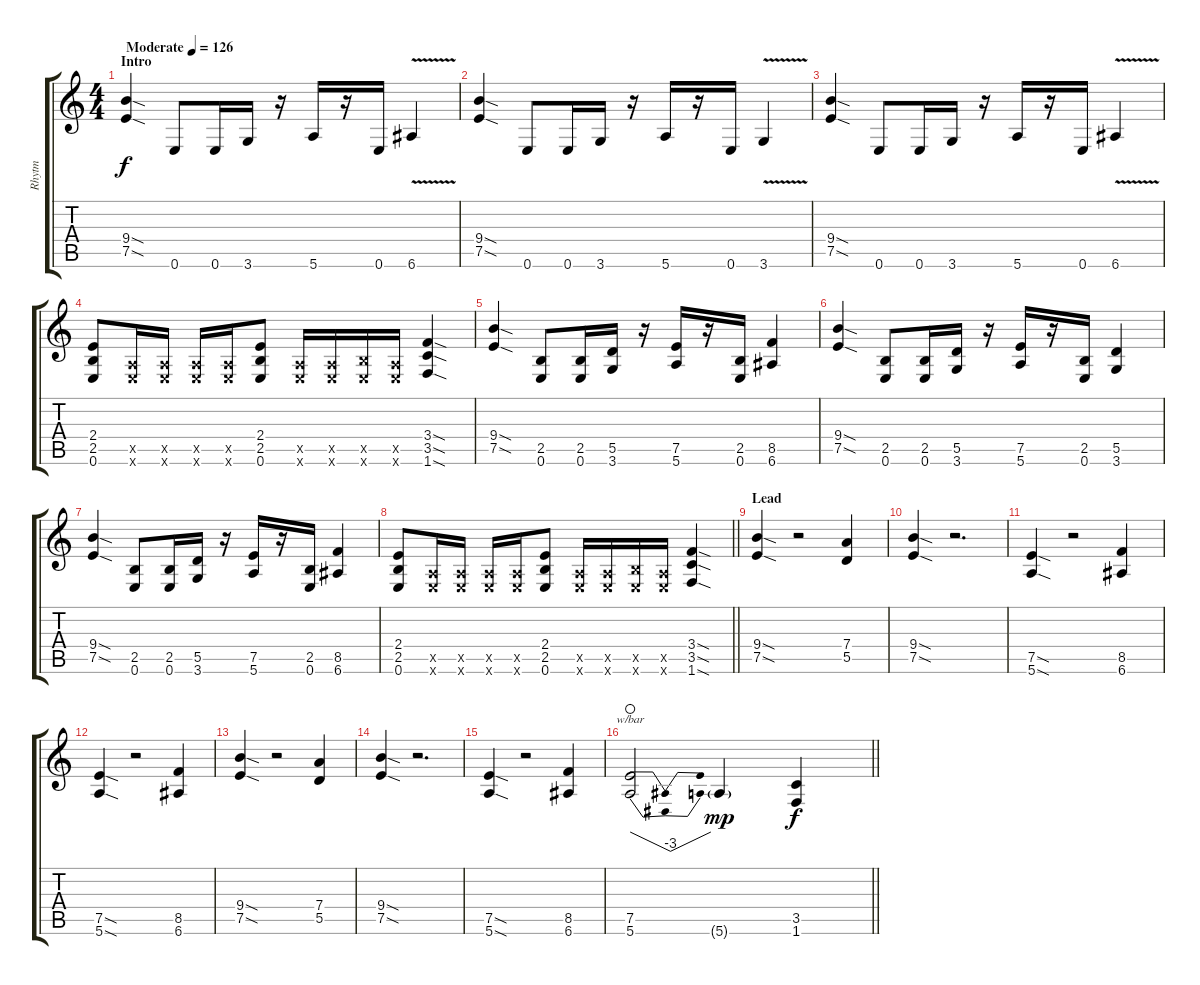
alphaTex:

\track ("Rhytm" "Rhytm") {instrument distortionguitar}
\staff {score tabs}
\tuning (E4 B3 G3 D3 A2 E2) {hide}
\ts (4 4)
\section ("" "Intro")
\tempo (126 "Moderate")
\clef g2
\ks c
(9.4{sod} 7.5{sod}).4{dy f instrument distortionguitar} 0.6.8 0.6.16 3.6.16 r.16 5.6.16 r.16 0.6.16 6.6{v}.4 |
(9.4{sod} 7.5{sod}).4 0.6.8 0.6.16 3.6.16 r.16 5.6.16 r.16 0.6.16 3.6{v}.4 |
(9.4{sod} 7.5{sod}).4 0.6.8 0.6.16 3.6.16 r.16 5.6.16 r.16 0.6.16 6.6{v}.4 |
(2.4 2.5 0.6).8 (0.5{x} 0.6{x}).16 (0.5{x} 0.6{x}).16 (0.5{x} 0.6{x}).16 (0.5{x} 0.6{x}).16 (2.4 2.5 0.6).8 (0.5{x} 0.6{x}).16 (0.5{x} 0.6{x}).16 (2.5{x} 0.6{x}).16 (0.5{x} 0.6{x}).16 (3.4{sod} 3.5{sod} 1.6{sod}).4 |
(9.4{sod} 7.5{sod}).4 (2.5 0.6).8 (2.5 0.6).16 (5.5 3.6).16 r.16 (7.5 5.6).16 r.16 (2.5 0.6).16 (8.5 6.6).4 |
(9.4{sod} 7.5{sod}).4 (2.5 0.6).8 (2.5 0.6).16 (5.5 3.6).16 r.16 (7.5 5.6).16 r.16 (2.5 0.6).16 (5.5 3.6).4 |
(9.4{sod} 7.5{sod}).4 (2.5 0.6).8 (2.5 0.6).16 (5.5 3.6).16 r.16 (7.5 5.6).16 r.16 (2.5 0.6).16 (8.5 6.6).4 |
\barLineRight lightlight
(2.4 2.5 0.6).8 (0.5{x} 0.6{x}).16 (0.5{x} 0.6{x}).16 (0.5{x} 0.6{x}).16 (0.5{x} 0.6{x}).16 (2.4 2.5 0.6).8 (0.5{x} 0.6{x}).16 (0.5{x} 0.6{x}).16 (2.5{x} 0.6{x}).16 (0.5{x} 0.6{x}).16 (3.4{sod} 3.5{sod} 1.6{sod}).4 |
\section ("" "Lead")
(9.4{sod} 7.5{sod}).4 r.2 (7.4 5.5).4 |
(9.4{sod} 7.5{sod}).4 r.2{d} |
(7.5{sod} 5.6{sod}).4 r.2 (8.5 6.6).4 |
(7.5{sod} 5.6{sod}).4 r.2 (8.5 6.6).4 |
(9.4{sod} 7.5{sod}).4 r.2 (7.4 5.5).4 |
(9.4{sod} 7.5{sod}).4 r.2{d} |
(7.5{sod} 5.6{sod}).4 r.2 (8.5 6.6).4 |
\barLineRight lightlight
(7.5 5.6).2{tbe (dip default 0 0 30 -12 60 0) waho} 5.6{g}.4{dy mp} (3.5 1.6).4{dy f}
